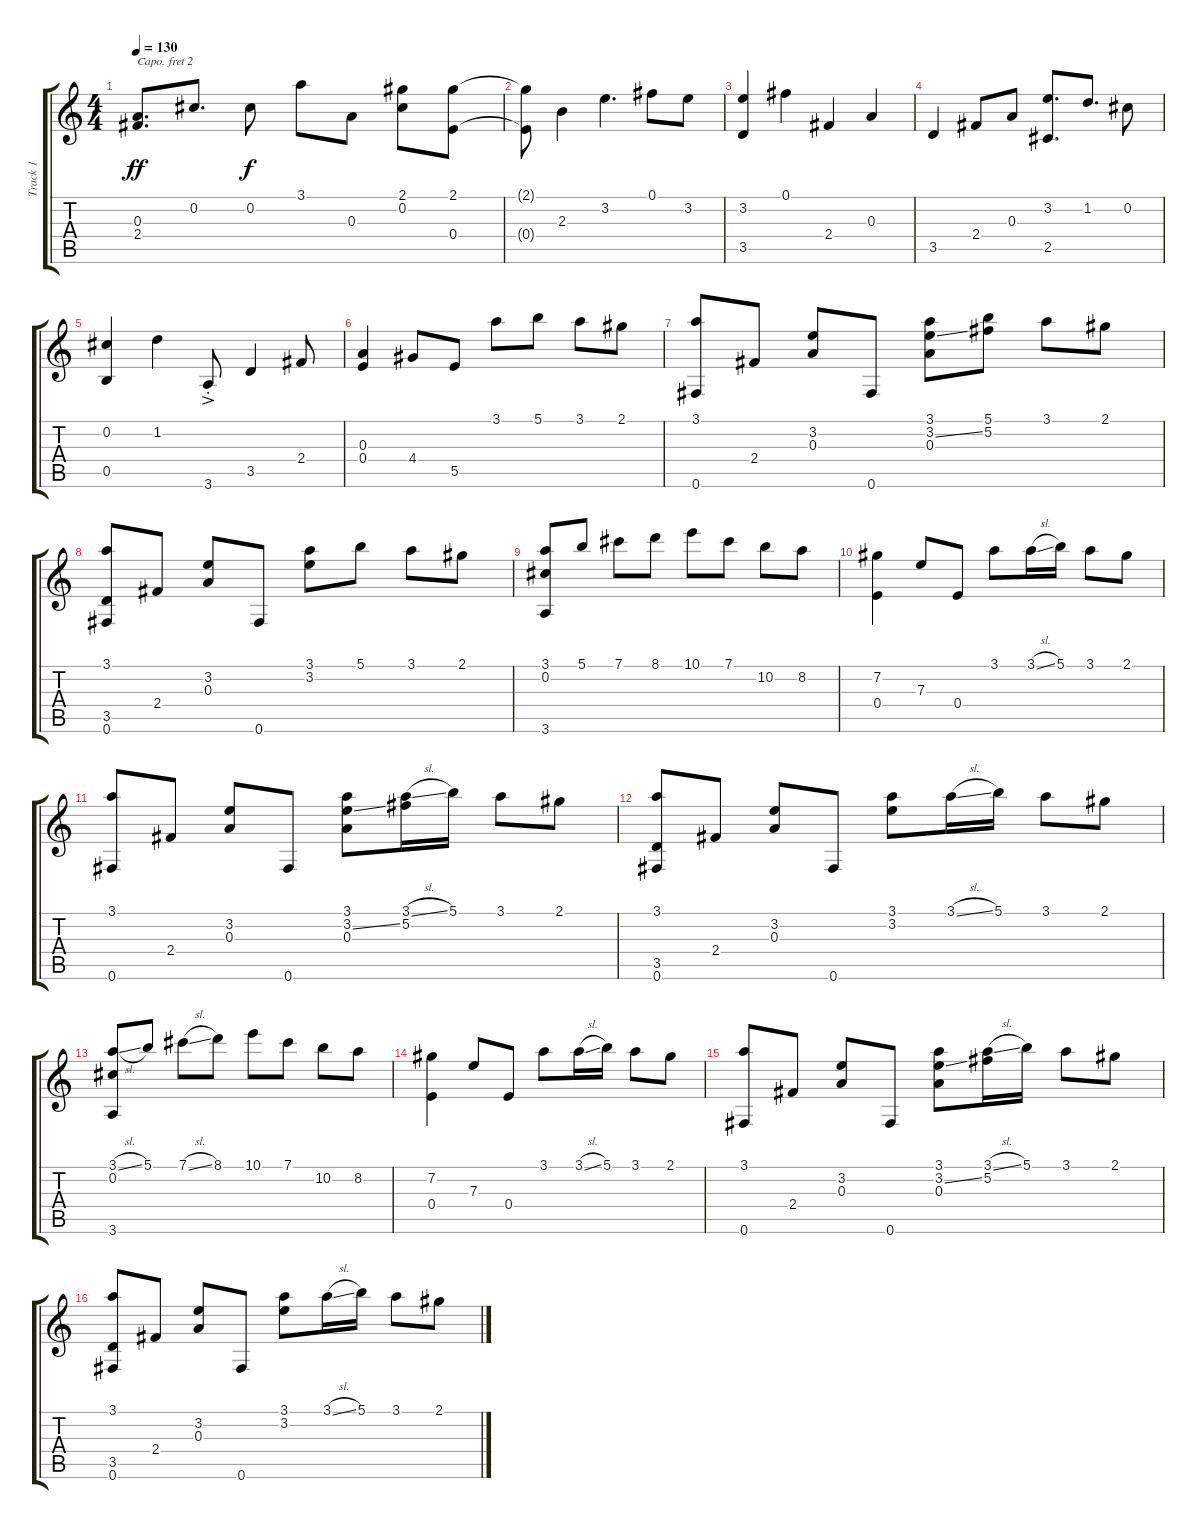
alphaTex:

\track ("Track 1" "Track 1") {instrument acousticguitarnylon}
\staff {score tabs}
\capo 2
\tuning (E4 B3 G3 D3 A2 E2) {hide}
\ts (4 4)
\tempo 130
\clef g2
\ks c
(0.3 2.4).8{d dy ff} 0.2.8{d} 0.2.8{dy f} 3.1.8 0.3.8 (2.1 0.2).8 (2.1 0.4).8 |
(2.1{t} 0.4{t}).8 2.3.4 3.2.4{d} 0.1.8 3.2.8 |
(3.2 3.5).4 0.1.4 2.4.4 0.3.4 |
3.5.4 2.4.8 0.3.8 (3.2 2.5).8{d} 1.2.8{d} 0.2.8 |
(0.2 0.5).4 1.2.4 3.6{ac st}.8 3.5.4 2.4.8 |
(0.3 0.4).4 4.4.8 5.5.8 3.1.8 5.1.8 3.1.8 2.1.8 |
(3.1 0.6).8 2.4.8 (3.2 0.3).8 0.6.8 (3.1 3.2{ss} 0.3).8 (5.1 5.2).8 3.1.8 2.1.8 |
(3.1 3.5 0.6).8 2.4.8 (3.2 0.3).8 0.6.8 (3.1 3.2).8 5.1.8 3.1.8 2.1.8 |
(3.1 0.2 3.6).8 5.1.8 7.1.8 8.1.8 10.1.8 7.1.8 10.2.8 8.2.8 |
(7.2 0.4).4 7.3.8 0.4.8 3.1.8 3.1{sl}.16 5.1.16 3.1.8 2.1.8 |
(3.1 0.6).8 2.4.8 (3.2 0.3).8 0.6.8 (3.1 3.2{ss} 0.3).8 (3.1{sl} 5.2).16 5.1.16 3.1.8 2.1.8 |
(3.1 3.5 0.6).8 2.4.8 (3.2 0.3).8 0.6.8 (3.1 3.2).8 3.1{sl}.16 5.1.16 3.1.8 2.1.8 |
(3.1{sl} 0.2 3.6).8 5.1.8 7.1{sl}.8 8.1.8 10.1.8 7.1.8 10.2.8 8.2.8 |
(7.2 0.4).4 7.3.8 0.4.8 3.1.8 3.1{sl}.16 5.1.16 3.1.8 2.1.8 |
(3.1 0.6).8 2.4.8 (3.2 0.3).8 0.6.8 (3.1 3.2{ss} 0.3).8 (3.1{sl} 5.2).16 5.1.16 3.1.8 2.1.8 |
(3.1 3.5 0.6).8 2.4.8 (3.2 0.3).8 0.6.8 (3.1 3.2).8 3.1{sl}.16 5.1.16 3.1.8 2.1.8
